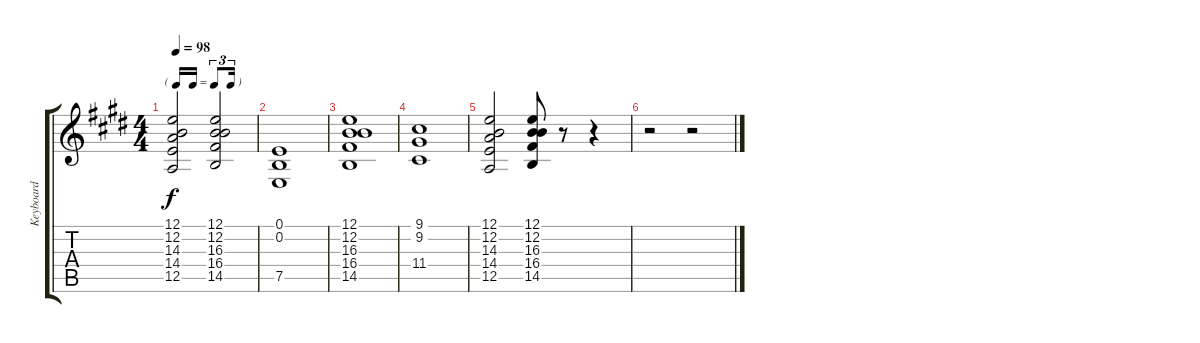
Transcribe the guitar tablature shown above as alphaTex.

\track ("Keyboard" "Keyboard") {instrument electricpiano1}
\staff {score tabs}
\tuning (E4 B3 G3 D3 A2 E2) {hide}
\ts (4 4)
\tf triplet16th
\tempo 98
\clef g2
\ks e
(12.1 12.2 14.3 14.4 12.5).2{dy f} (12.1 12.2 16.3 16.4 14.5).2 |
(0.1 0.2 7.5).1 |
(12.1 12.2 16.3 16.4 14.5).1 |
(9.1 9.2 11.4).1 |
(12.1 12.2 14.3 14.4 12.5).2 (12.1 12.2 16.3 16.4 14.5).8 r.8 r.4 |
r.2 r.2
